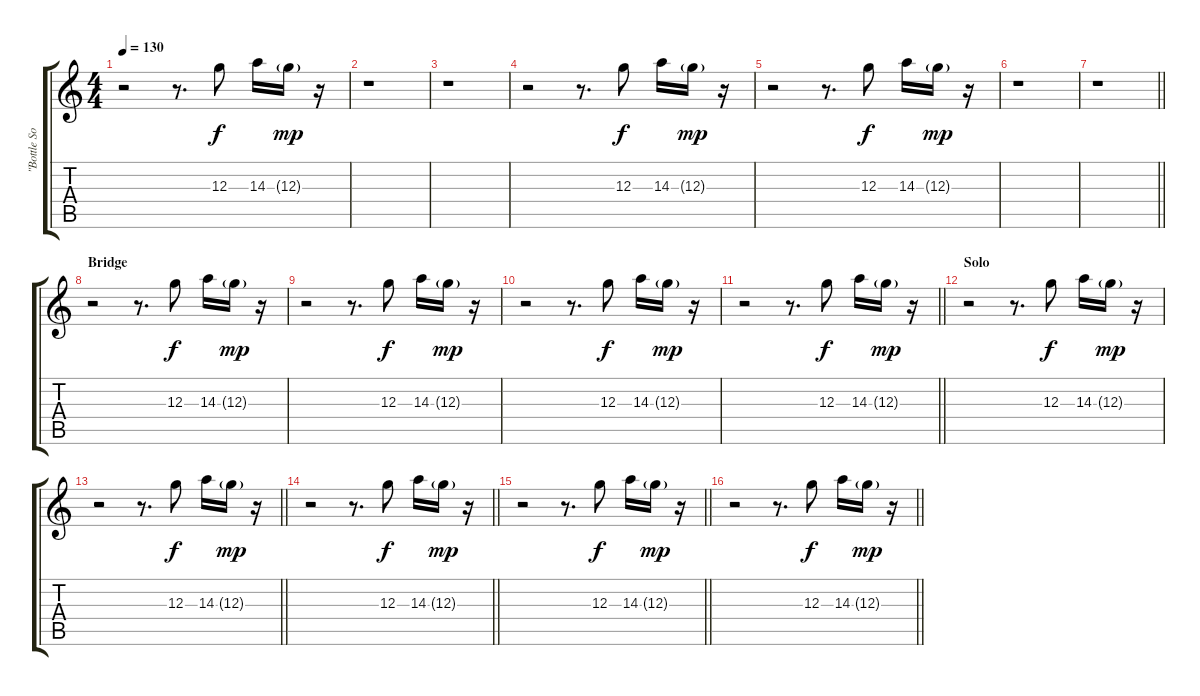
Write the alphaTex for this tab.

\track ("\"Bottle Sound\"" "\"Bottle So") {instrument electricguitarjazz}
\staff {score tabs}
\tuning (E4 B3 G3 D3 A2 E2) {hide}
\ts (4 4)
\tempo 130
\clef g2
\ks c
r.2{dy mp} r.8{d} 12.3.8{dy f} 14.3.16 12.3{g}.16{dy mp} r.16 |
r.1 |
r.1 |
r.2 r.8{d} 12.3.8{dy f} 14.3.16 12.3{g}.16{dy mp} r.16 |
r.2 r.8{d} 12.3.8{dy f} 14.3.16 12.3{g}.16{dy mp} r.16 |
r.1 |
\barLineRight lightlight
r.1 |
\section ("" "Bridge")
r.2 r.8{d} 12.3.8{dy f} 14.3.16 12.3{g}.16{dy mp} r.16 |
r.2 r.8{d} 12.3.8{dy f} 14.3.16 12.3{g}.16{dy mp} r.16 |
r.2 r.8{d} 12.3.8{dy f} 14.3.16 12.3{g}.16{dy mp} r.16 |
\barLineRight lightlight
r.2 r.8{d} 12.3.8{dy f} 14.3.16 12.3{g}.16{dy mp} r.16 |
\section ("" "Solo")
r.2 r.8{d} 12.3.8{dy f} 14.3.16 12.3{g}.16{dy mp} r.16 |
\barLineRight lightlight
r.2 r.8{d} 12.3.8{dy f} 14.3.16 12.3{g}.16{dy mp} r.16 |
\barLineRight lightlight
r.2 r.8{d} 12.3.8{dy f} 14.3.16 12.3{g}.16{dy mp} r.16 |
\barLineRight lightlight
r.2 r.8{d} 12.3.8{dy f} 14.3.16 12.3{g}.16{dy mp} r.16 |
\barLineRight lightlight
r.2 r.8{d} 12.3.8{dy f} 14.3.16 12.3{g}.16{dy mp} r.16
